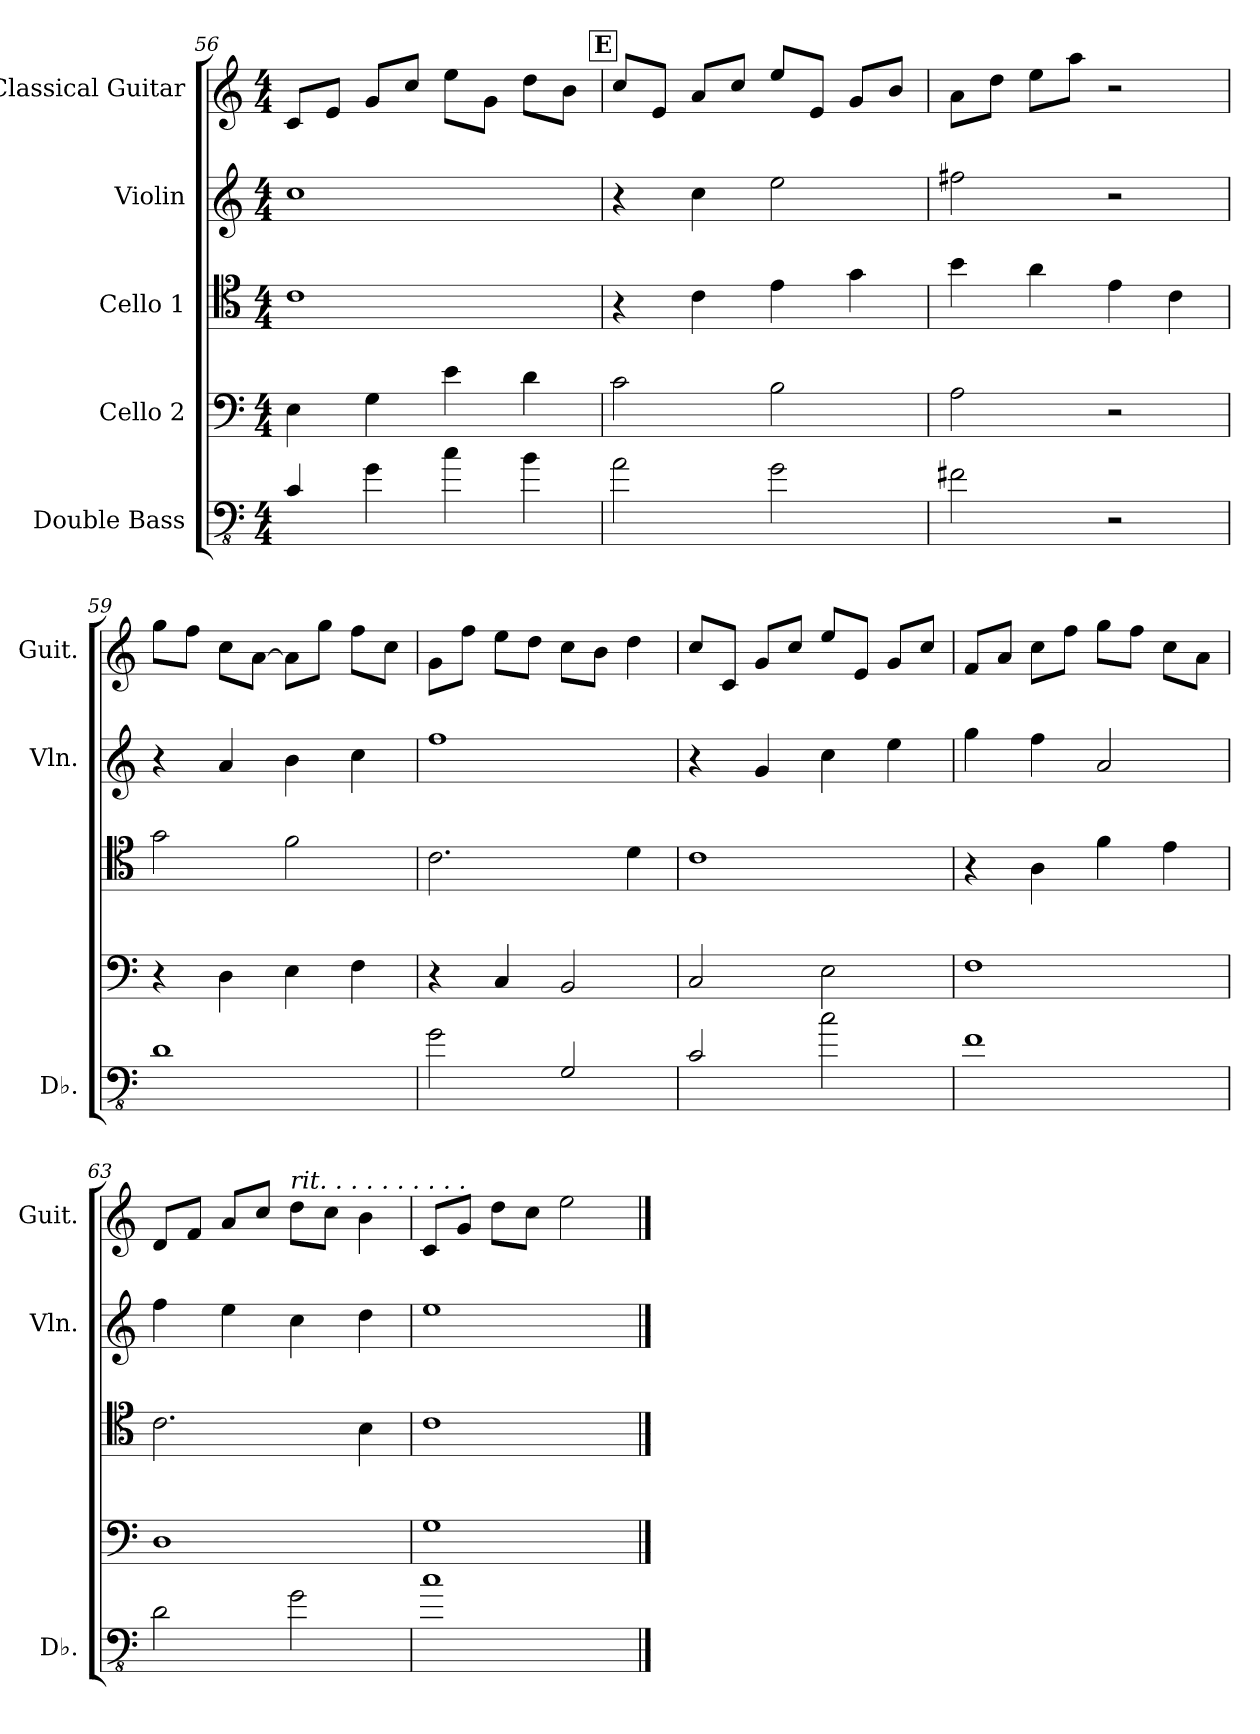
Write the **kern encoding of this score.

**kern	**kern	**kern	**kern	**kern
*part5	*part4	*part3	*part2	*part1
*staff5	*staff4	*staff3	*staff2	*staff1
*I"Double Bass	*I"Cello 2	*I"Cello 1	*I"Violin	*I"Classical Guitar
*I'Db.	*	*	*I'Vln.	*I'Guit.
*clefFv4	*clefF4	*clefC4	*clefG2	*clefG2
*ITrd7c12	*	*	*	*ITrd7c12
*k[]	*k[]	*k[]	*k[]	*k[]
*M4/4	*M4/4	*M4/4	*M4/4	*M4/4
=56	=56	=56	=56	=56
4CC/	4E\	1c	1cc	8C/L
.	.	.	.	8E/J
4GG\	4G\	.	.	8G/L
.	.	.	.	8c/J
4C\	4e\	.	.	8e\L
.	.	.	.	8G\J
4BB\	4d\	.	.	8d\L
.	.	.	.	8B\J
!!LO:PB:g=z
!!LO:REH:place=s1:a:B:fs=12:t=E
=57	=57	=57	=57	=57
2AA\	2c\	4r	4r	8c/L
.	.	.	.	8E/J
.	.	4c\	4cc\	8A/L
.	.	.	.	8c/J
2GG\	2B\	4e\	2ee\	8e/L
.	.	.	.	8E/J
.	.	4g\	.	8G/L
.	.	.	.	8B/J
=58	=58	=58	=58	=58
2FF#X\	2A\	4b\	2ff#X\	8A\L
.	.	.	.	8d\J
.	.	4a\	.	8e\L
.	.	.	.	8a\J
2r	2r	4e\	2r	2r
.	.	4c\	.	.
=59	=59	=59	=59	=59
1DD	4r	2g\	4r	8g\L
.	.	.	.	8f\J
.	4D\	.	4a/	8c\L
.	.	.	.	[8A\J
.	4E\	2f\	4b\	8A\L]
.	.	.	.	8g\J
.	4F\	.	4cc\	8f\L
.	.	.	.	8c\J
=60	=60	=60	=60	=60
2GG\	4r	2.c\	1ff	8G\L
.	.	.	.	8f\J
.	4C/	.	.	8e\L
.	.	.	.	8d\J
2GGG/	2BB/	.	.	8c\L
.	.	.	.	8B\J
.	.	4d\	.	4d\
!!LO:LB:g=z
=61	=61	=61	=61	=61
2CC/	2C/	1c	4r	8c/L
.	.	.	.	8C/J
.	.	.	4g/	8G/L
.	.	.	.	8c/J
2C\	2E\	.	4cc\	8e/L
.	.	.	.	8E/J
.	.	.	4ee\	8G/L
.	.	.	.	8c/J
=62	=62	=62	=62	=62
1FF	1F	4r	4gg\	8F/L
.	.	.	.	8A/J
.	.	4A\	4ff\	8c\L
.	.	.	.	8f\J
.	.	4f\	2a/	8g\L
.	.	.	.	8f\J
.	.	4e\	.	8c\L
.	.	.	.	8A\J
=63	=63	=63	=63	=63
2DD\	1D	2.c\	4ff\	8D/L
.	.	.	.	8F/J
.	.	.	4ee\	8A/L
.	.	.	.	8c/J
*	*	*	*	*MM70
!	!	!	!	!LO:TX:a:i:t=rit. . . . . . . . . .
2GG\	.	.	4cc\	8d\L
.	.	.	.	8c\J
.	.	4B\	4dd\	4B\
=64	=64	=64	=64	=64
*	*	*	*	*MM65
1C	1G	1c	1ee	8C/L
.	.	.	.	8G/J
.	.	.	.	8d\L
.	.	.	.	8c\J
.	.	.	.	2e\
==	==	==	==	==
*-	*-	*-	*-	*-
